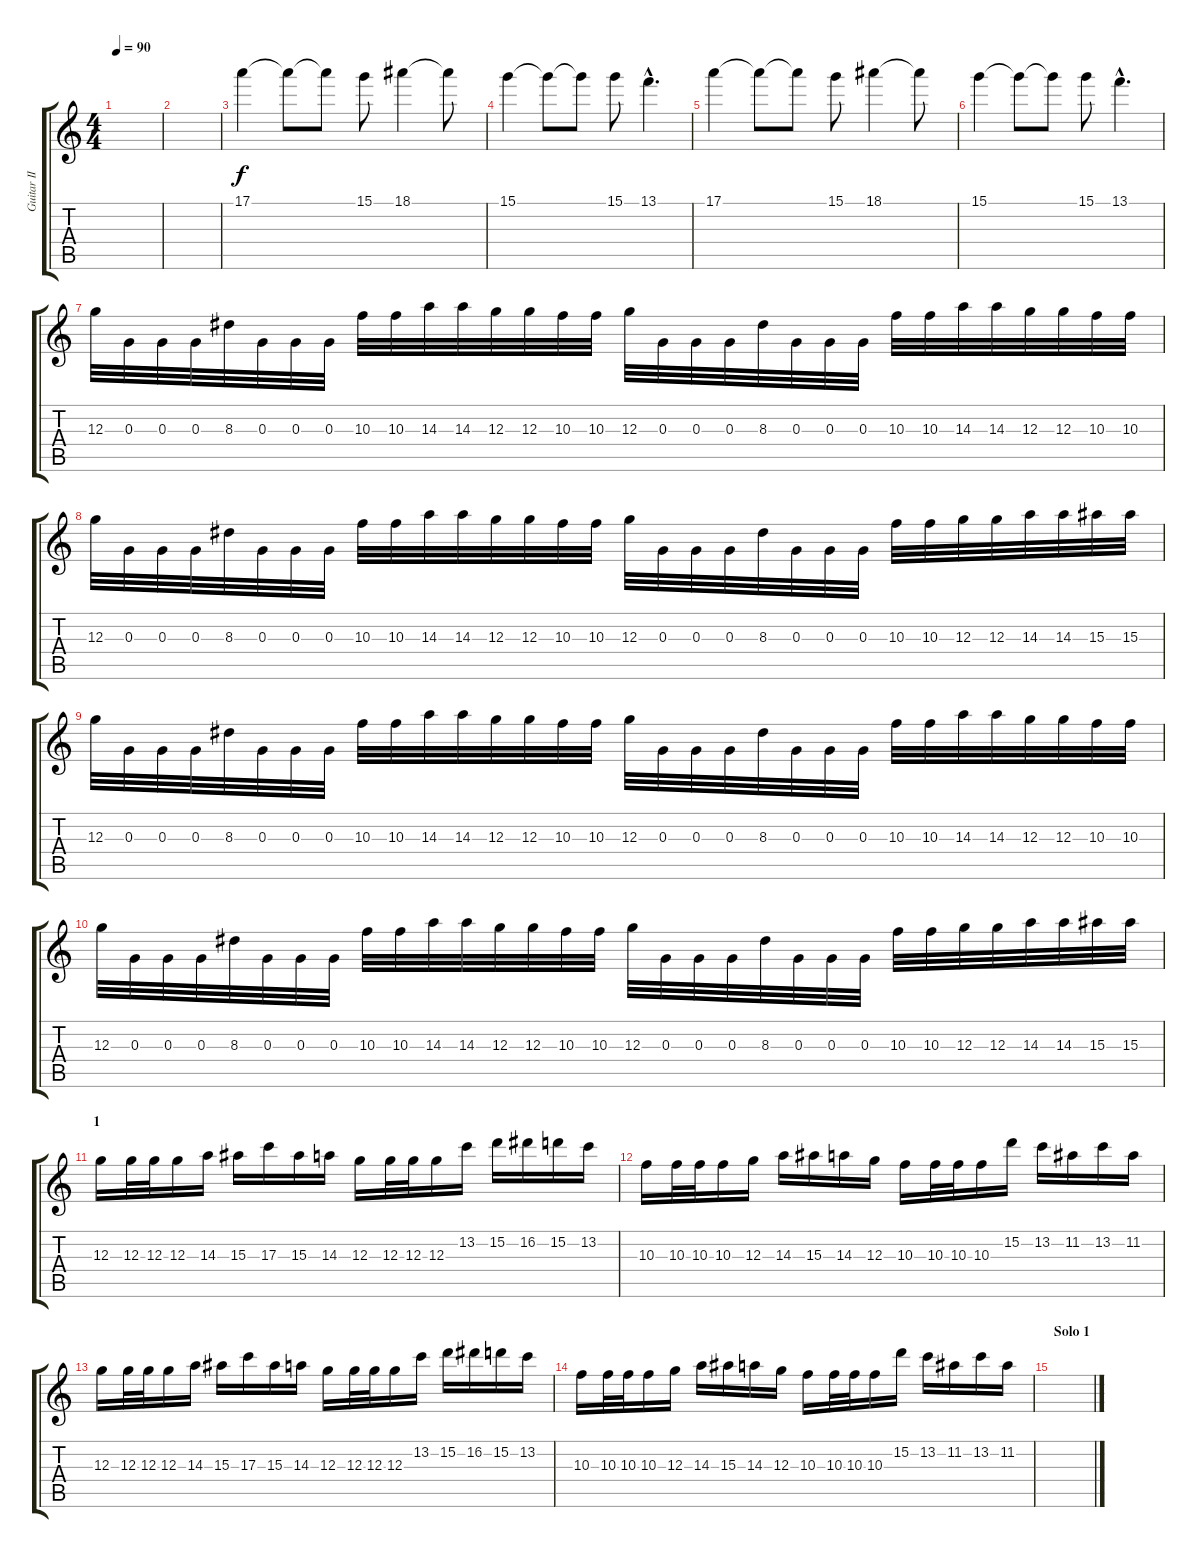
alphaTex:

\track ("Guitar II" "Guitar II") {instrument distortionguitar}
\staff {score tabs}
\tuning (E4 B3 G3 D3 A2 E2) {hide}
\ts (4 4)
\tempo 90
\clef g2
\ks c
|
|
17.1.4 17.1{t}.8 17.1{t}.8 15.1.8 18.1.4 18.1{t}.8 |
15.1.4 15.1{t}.8 15.1{t}.8 15.1.8 13.1{hac}.4{d} |
17.1.4 17.1{t}.8 17.1{t}.8 15.1.8 18.1.4 18.1{t}.8 |
15.1.4 15.1{t}.8 15.1{t}.8 15.1.8 13.1{hac}.4{d} |
\section ("" "")
12.3.32 0.3.32 0.3.32 0.3.32 8.3.32 0.3.32 0.3.32 0.3.32 10.3.32 10.3.32 14.3.32 14.3.32 12.3.32 12.3.32 10.3.32 10.3.32 12.3.32 0.3.32 0.3.32 0.3.32 8.3.32 0.3.32 0.3.32 0.3.32 10.3.32 10.3.32 14.3.32 14.3.32 12.3.32 12.3.32 10.3.32 10.3.32 |
12.3.32 0.3.32 0.3.32 0.3.32 8.3.32 0.3.32 0.3.32 0.3.32 10.3.32 10.3.32 14.3.32 14.3.32 12.3.32 12.3.32 10.3.32 10.3.32 12.3.32 0.3.32 0.3.32 0.3.32 8.3.32 0.3.32 0.3.32 0.3.32 10.3.32 10.3.32 12.3.32 12.3.32 14.3.32 14.3.32 15.3.32 15.3.32 |
12.3.32 0.3.32 0.3.32 0.3.32 8.3.32 0.3.32 0.3.32 0.3.32 10.3.32 10.3.32 14.3.32 14.3.32 12.3.32 12.3.32 10.3.32 10.3.32 12.3.32 0.3.32 0.3.32 0.3.32 8.3.32 0.3.32 0.3.32 0.3.32 10.3.32 10.3.32 14.3.32 14.3.32 12.3.32 12.3.32 10.3.32 10.3.32 |
12.3.32 0.3.32 0.3.32 0.3.32 8.3.32 0.3.32 0.3.32 0.3.32 10.3.32 10.3.32 14.3.32 14.3.32 12.3.32 12.3.32 10.3.32 10.3.32 12.3.32 0.3.32 0.3.32 0.3.32 8.3.32 0.3.32 0.3.32 0.3.32 10.3.32 10.3.32 12.3.32 12.3.32 14.3.32 14.3.32 15.3.32 15.3.32 |
\section ("" "1")
12.3.16 12.3.32 12.3.32 12.3.16 14.3.16 15.3.16 17.3.16 15.3.16 14.3.16 12.3.16 12.3.32 12.3.32 12.3.16 13.2.16 15.2.16 16.2.16 15.2.16 13.2.16 |
10.3.16 10.3.32 10.3.32 10.3.16 12.3.16 14.3.16 15.3.16 14.3.16 12.3.16 10.3.16 10.3.32 10.3.32 10.3.16 15.2.16 13.2.16 11.2.16 13.2.16 11.2.16 |
12.3.16 12.3.32 12.3.32 12.3.16 14.3.16 15.3.16 17.3.16 15.3.16 14.3.16 12.3.16 12.3.32 12.3.32 12.3.16 13.2.16 15.2.16 16.2.16 15.2.16 13.2.16 |
10.3.16 10.3.32 10.3.32 10.3.16 12.3.16 14.3.16 15.3.16 14.3.16 12.3.16 10.3.16 10.3.32 10.3.32 10.3.16 15.2.16 13.2.16 11.2.16 13.2.16 11.2.16 |
\section ("" "Solo 1")
